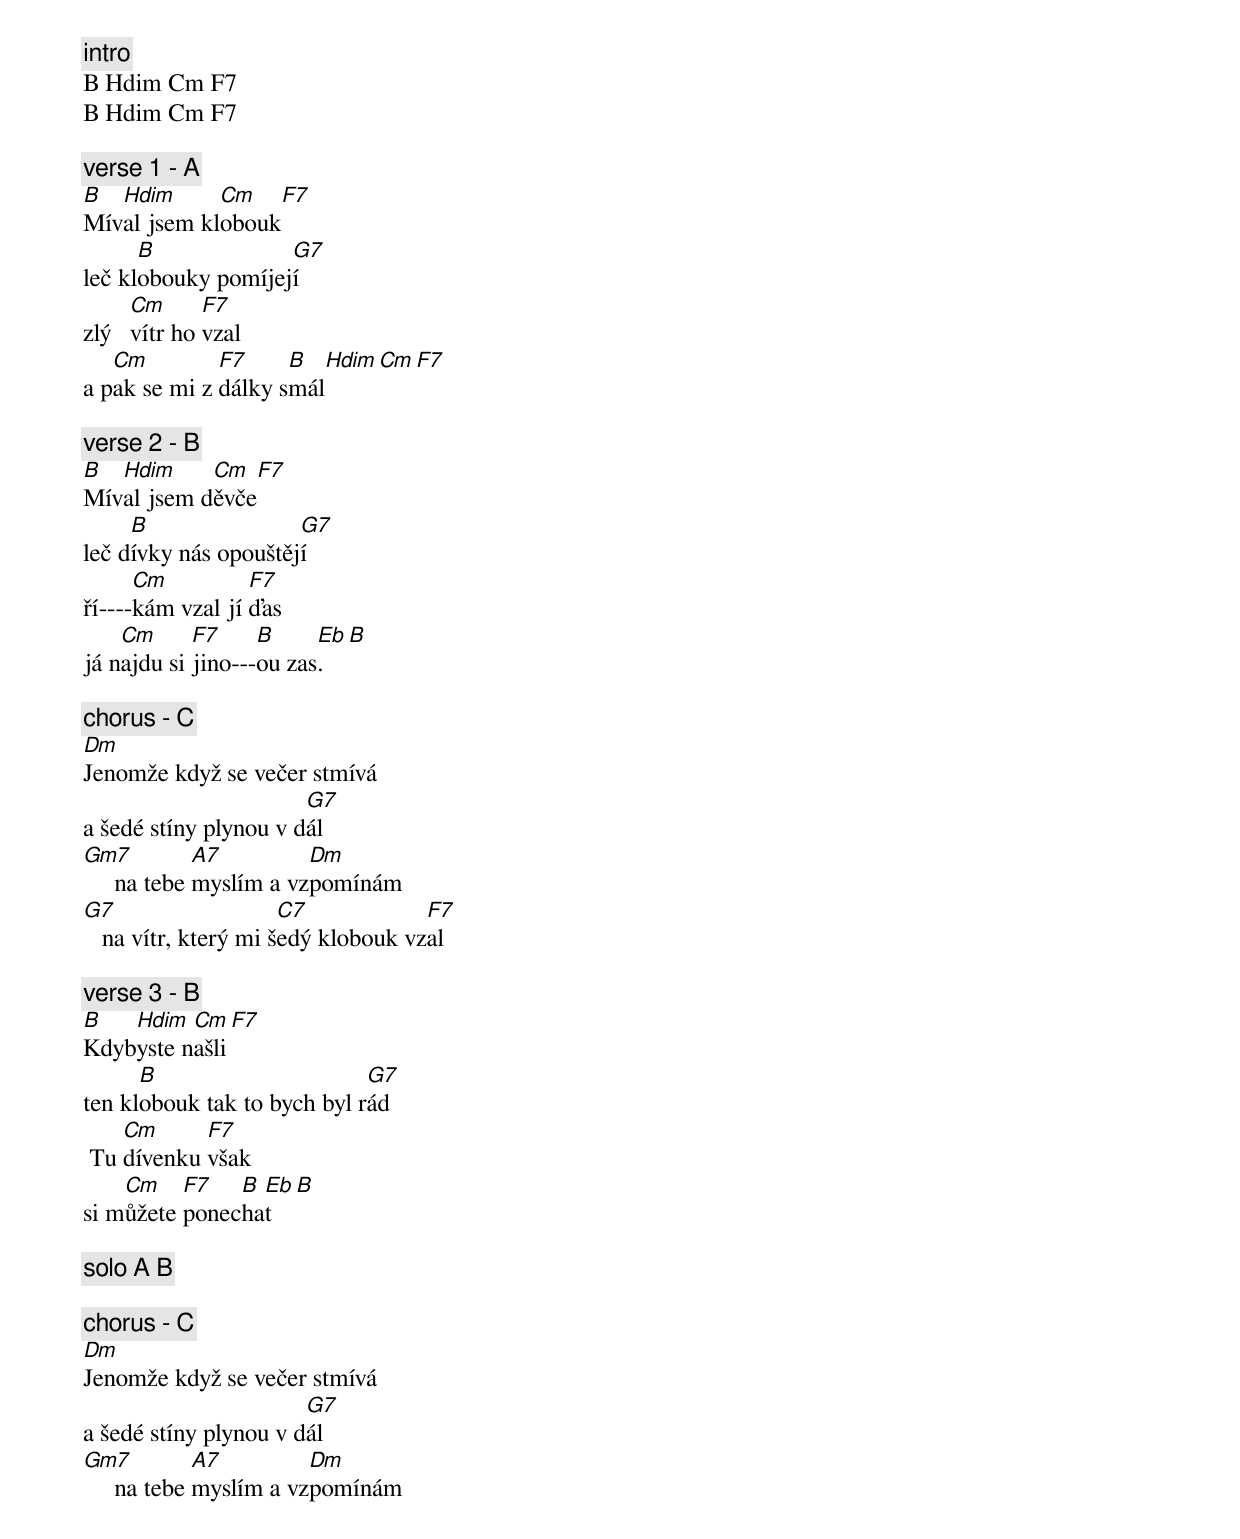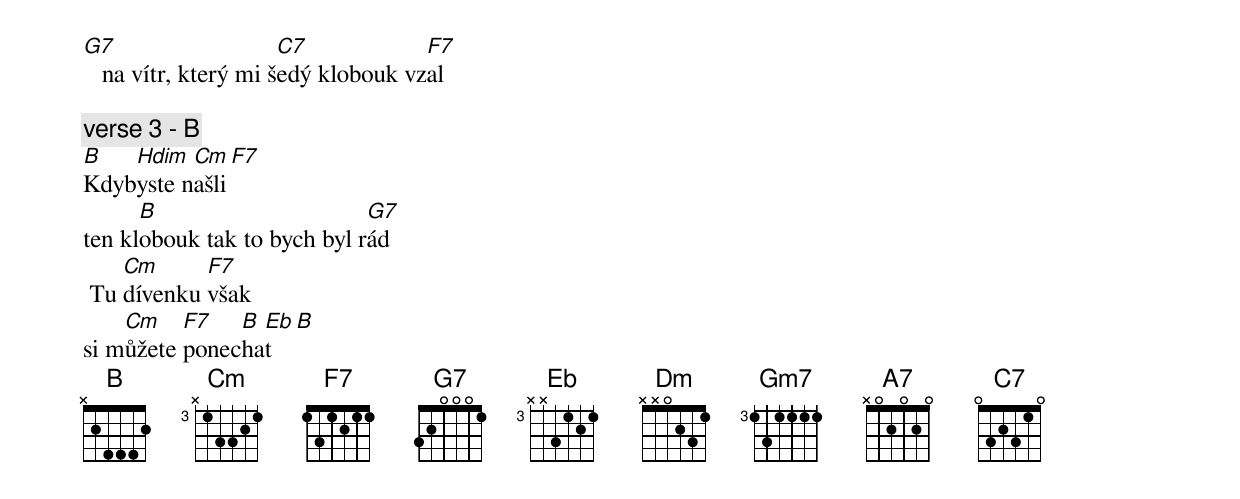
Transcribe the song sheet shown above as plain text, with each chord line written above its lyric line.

[intro]
B Hdim Cm F7
B Hdim Cm F7

[verse 1 - A]
B  Hdim      Cm   F7
Míval jsem klobouk
      B             G7
leč klobouky pomíjejí
      Cm      F7
zlý   vítr ho vzal
   Cm         F7     B  Hdim Cm F7
a pak se mi z dálky smál

[verse 2 - B]
B  Hdim     Cm   F7
Míval jsem děvče
     B                G7
leč dívky nás opouštějí
      Cm          F7
ří----kám vzal jí ďas
    Cm      F7     B     Eb B
já najdu si jino---ou zas.

[chorus - C]
Dm
Jenomže když se večer stmívá
                       G7
a šedé stíny plynou v dál
Gm7          A7         Dm
     na tebe myslím a vzpomínám
G7                    C7            F7
   na vítr, který mi šedý klobouk vzal

[verse 3 - B]
B   Hdim  Cm  F7
Kdybyste našli
      B                      G7
ten klobouk tak to bych byl rád
    Cm      F7
 Tu dívenku však
    Cm    F7   B Eb B
si můžete ponechat

[solo A B]

[chorus - C]
Dm
Jenomže když se večer stmívá
                       G7
a šedé stíny plynou v dál
Gm7          A7         Dm
     na tebe myslím a vzpomínám
G7                    C7            F7
   na vítr, který mi šedý klobouk vzal

[verse 3 - B]
B   Hdim  Cm  F7
Kdybyste našli
      B                      G7
ten klobouk tak to bych byl rád
    Cm      F7
 Tu dívenku však
    Cm    F7   B Eb B
si můžete ponechat
